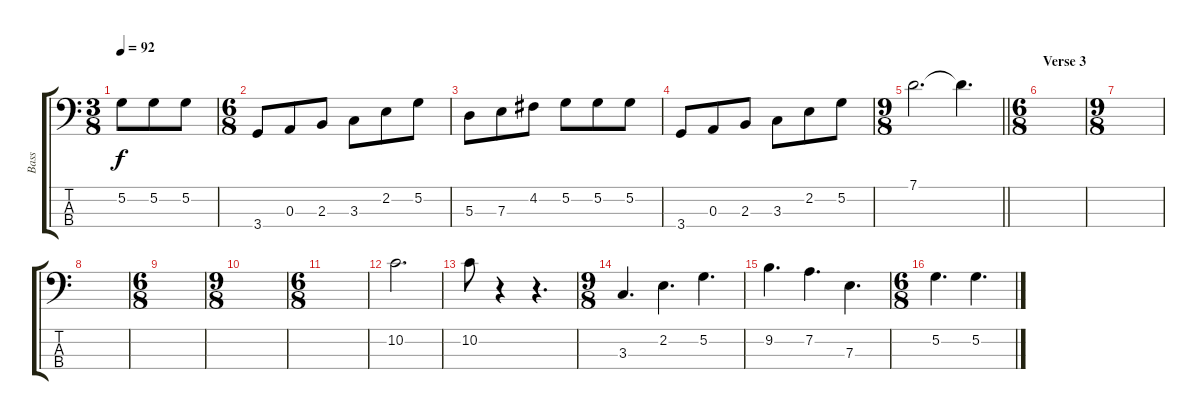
\track ("Bass" "Bass") {instrument electricbassfinger}
\staff {score tabs}
\tuning (G2 D2 A1 E1) {hide}
\ts (3 8)
\tempo 92
\clef f4
\ks c
5.2.8{dy f} 5.2.8 5.2.8 |
\ts (6 8)
3.4.8 0.3.8 2.3.8 3.3.8 2.2.8 5.2.8 |
5.3.8 7.3.8 4.2.8 5.2.8 5.2.8 5.2.8 |
3.4.8 0.3.8 2.3.8 3.3.8 2.2.8 5.2.8 |
\ts (9 8)
\barLineRight lightlight
7.1.2{d} 7.1{t}.4{d} |
\ts (6 8)
\section ("" "Verse 3")
|
\ts (9 8)
|
|
\ts (6 8)
|
\ts (9 8)
|
\ts (6 8)
|
10.2.2{d} |
10.2.8 r.4 r.4{d} |
\ts (9 8)
3.3.4{d} 2.2.4{d} 5.2.4{d} |
9.2.4{d} 7.2.4{d} 7.3.4{d} |
\ts (6 8)
5.2.4{d} 5.2.4{d}
